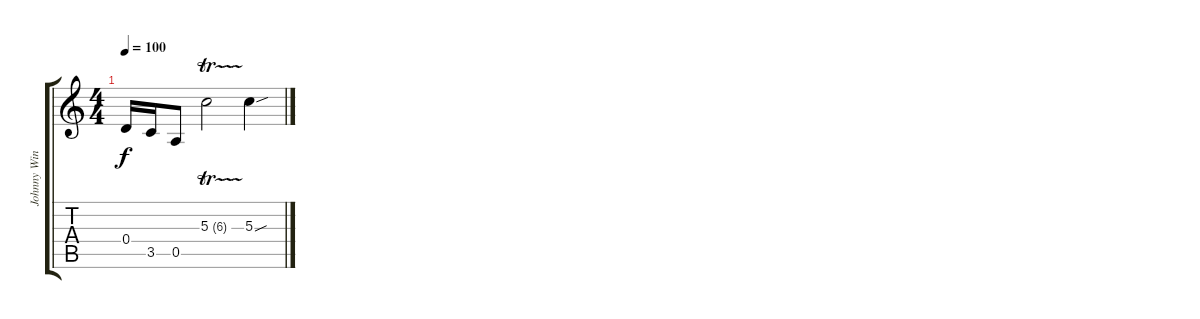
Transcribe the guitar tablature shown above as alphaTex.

\track ("Johnny Winter" "Johnny Win") {instrument distortionguitar}
\staff {score tabs}
\tuning (E4 B3 G3 D3 A2 E2) {hide}
\ts (4 4)
\tempo 100
\clef g2
\ks c
0.4.16{dy f} 3.5.16 0.5.8 5.3{tr (6 32)}.2 5.3{sou}.4
